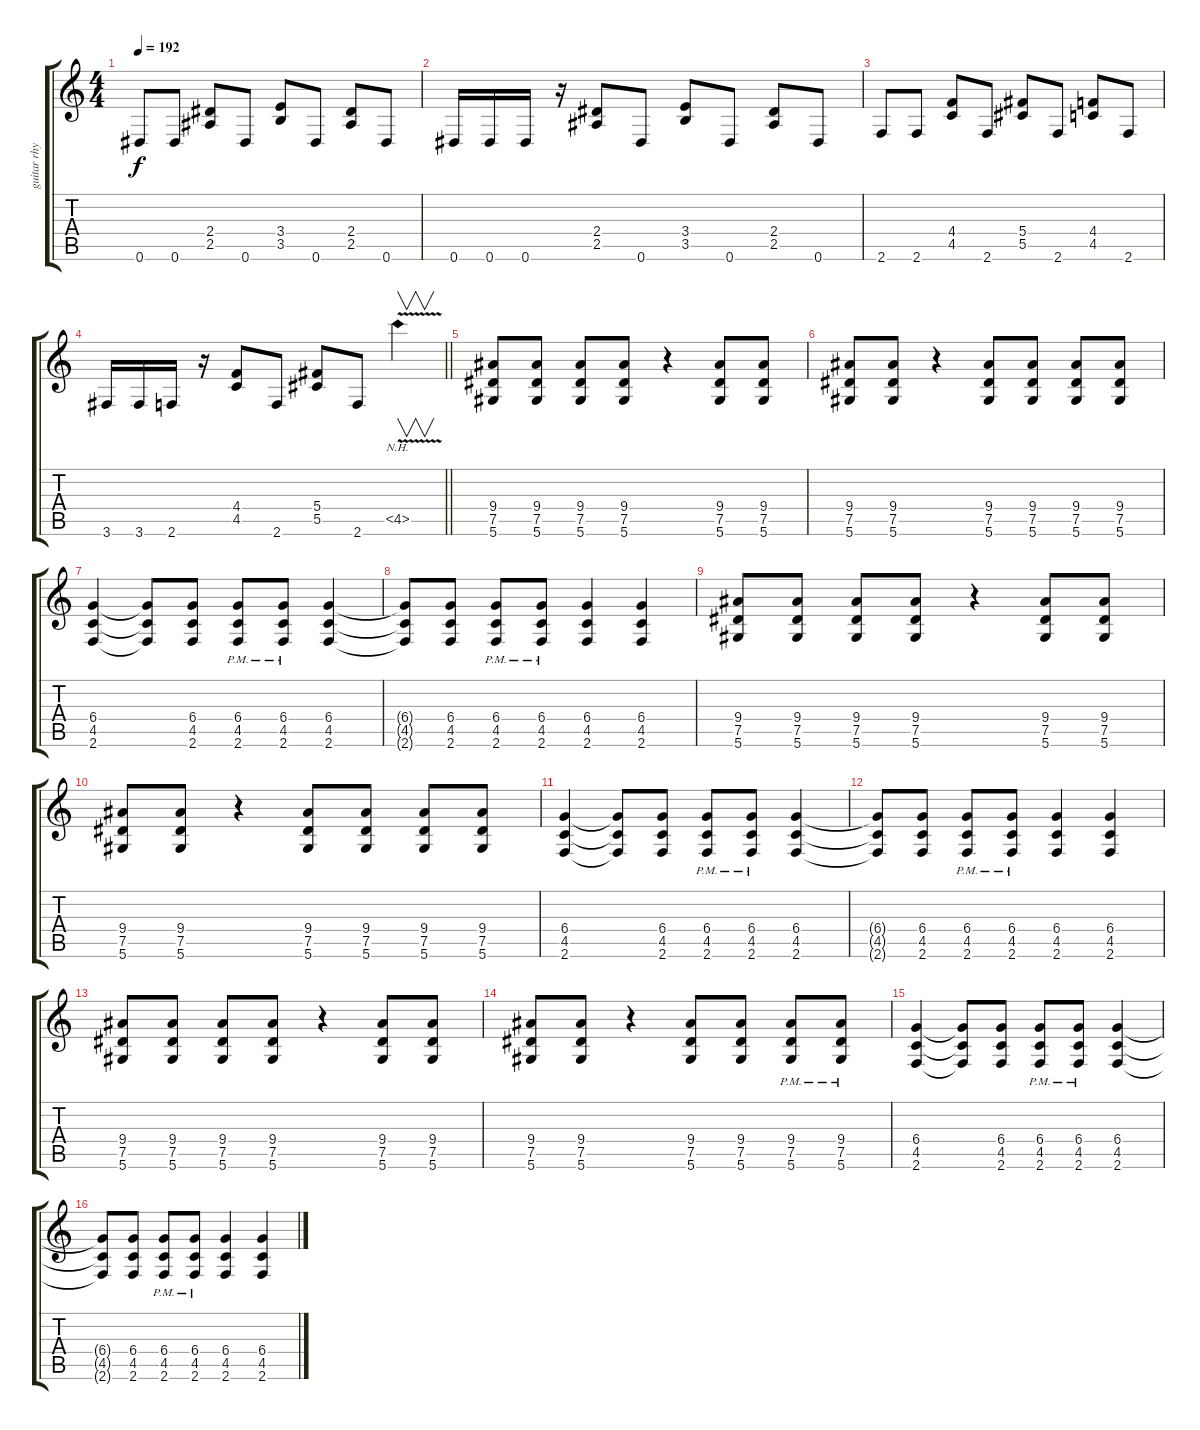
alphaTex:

\track ("guitar rhythm 1" "guitar rhy") {instrument distortionguitar}
\staff {score tabs}
\tuning (Eb4 Bb3 Gb3 Db3 Ab2 Eb2) {hide}
\ts (4 4)
\tempo 192
\clef g2
\ks c
0.6.8{dy f} 0.6.8 (2.4 2.5).8 0.6.8 (3.4 3.5).8 0.6.8 (2.4 2.5).8 0.6.8 |
0.6.16 0.6.16 0.6.16 r.16 (2.4 2.5).8 0.6.8 (3.4 3.5).8 0.6.8 (2.4 2.5).8 0.6.8 |
2.6.8 2.6.8 (4.4 4.5).8 2.6.8 (5.4 5.5).8 2.6.8 (4.4 4.5).8 2.6.8 |
\barLineRight lightlight
3.6.16 3.6.16 2.6.16 r.16 (4.4 4.5).8 2.6.8 (5.4 5.5).8 2.6.8 4.5{nh v}.4{v} |
(9.4 7.5 5.6).8 (9.4 7.5 5.6).8 (9.4 7.5 5.6).8 (9.4 7.5 5.6).8 r.4 (9.4 7.5 5.6).8 (9.4 7.5 5.6).8 |
(9.4 7.5 5.6).8 (9.4 7.5 5.6).8 r.4 (9.4 7.5 5.6).8 (9.4 7.5 5.6).8 (9.4 7.5 5.6).8 (9.4 7.5 5.6).8 |
(6.4 4.5 2.6).4 (6.4{t} 4.5{t} 2.6{t}).8 (6.4 4.5 2.6).8 (6.4{pm} 4.5{pm} 2.6{pm}).8 (6.4{pm} 4.5{pm} 2.6{pm}).8 (6.4 4.5 2.6).4 |
(6.4{t} 4.5{t} 2.6{t}).8 (6.4 4.5 2.6).8 (6.4{pm} 4.5{pm} 2.6{pm}).8 (6.4{pm} 4.5{pm} 2.6{pm}).8 (6.4 4.5 2.6).4 (6.4 4.5 2.6).4 |
(9.4 7.5 5.6).8 (9.4 7.5 5.6).8 (9.4 7.5 5.6).8 (9.4 7.5 5.6).8 r.4 (9.4 7.5 5.6).8 (9.4 7.5 5.6).8 |
(9.4 7.5 5.6).8 (9.4 7.5 5.6).8 r.4 (9.4 7.5 5.6).8 (9.4 7.5 5.6).8 (9.4 7.5 5.6).8 (9.4 7.5 5.6).8 |
(6.4 4.5 2.6).4 (6.4{t} 4.5{t} 2.6{t}).8 (6.4 4.5 2.6).8 (6.4{pm} 4.5{pm} 2.6{pm}).8 (6.4{pm} 4.5{pm} 2.6{pm}).8 (6.4 4.5 2.6).4 |
(6.4{t} 4.5{t} 2.6{t}).8 (6.4 4.5 2.6).8 (6.4{pm} 4.5{pm} 2.6{pm}).8 (6.4{pm} 4.5{pm} 2.6{pm}).8 (6.4 4.5 2.6).4 (6.4 4.5 2.6).4 |
(9.4 7.5 5.6).8 (9.4 7.5 5.6).8 (9.4 7.5 5.6).8 (9.4 7.5 5.6).8 r.4 (9.4 7.5 5.6).8 (9.4 7.5 5.6).8 |
(9.4 7.5 5.6).8 (9.4 7.5 5.6).8 r.4 (9.4 7.5 5.6).8 (9.4 7.5 5.6).8 (9.4{pm} 7.5{pm} 5.6{pm}).8 (9.4{pm} 7.5{pm} 5.6{pm}).8 |
(6.4 4.5 2.6).4 (6.4{t} 4.5{t} 2.6{t}).8 (6.4 4.5 2.6).8 (6.4{pm} 4.5{pm} 2.6{pm}).8 (6.4{pm} 4.5{pm} 2.6{pm}).8 (6.4 4.5 2.6).4 |
(6.4{t} 4.5{t} 2.6{t}).8 (6.4 4.5 2.6).8 (6.4{pm} 4.5{pm} 2.6{pm}).8 (6.4{pm} 4.5{pm} 2.6{pm}).8 (6.4 4.5 2.6).4 (6.4 4.5 2.6).4
